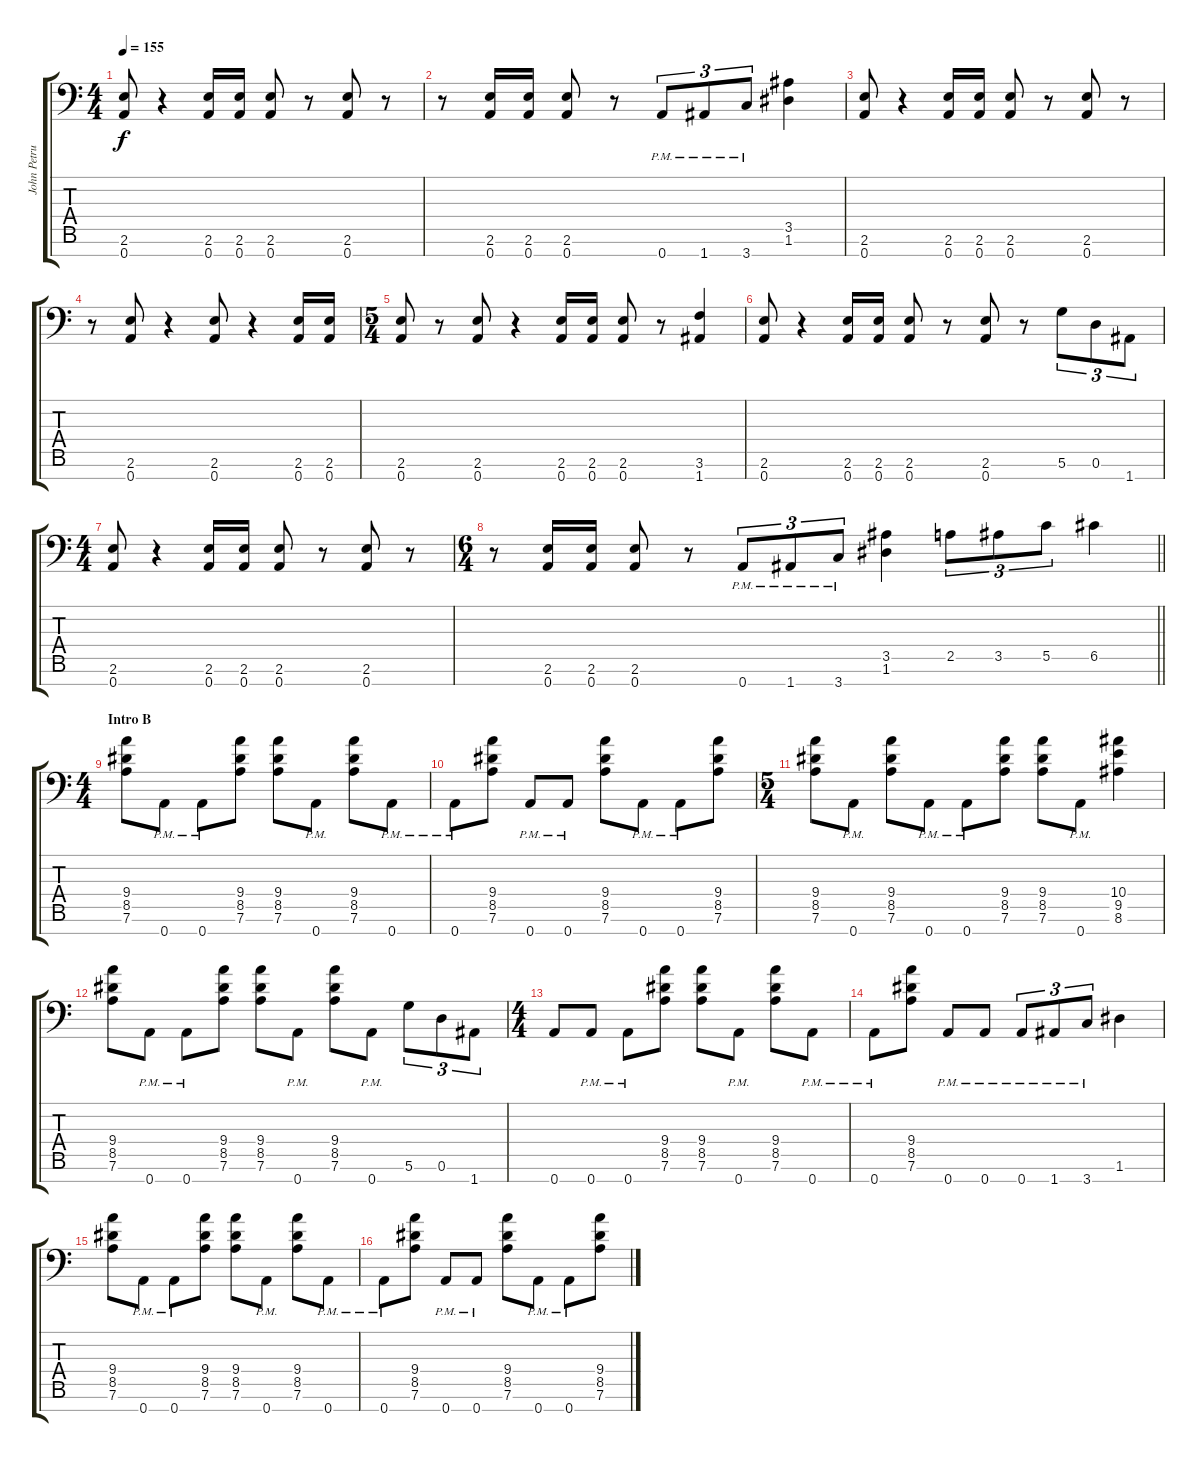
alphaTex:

\track ("John Petrucci (Rhythm)" "John Petru") {instrument distortionguitar}
\staff {score tabs}
\tuning (D4 A3 F3 C3 G2 D2 A1) {hide}
\ts (4 4)
\tempo 155
\clef f4
\ks c
(2.6 0.7).8{dy f} r.4 (2.6 0.7).16 (2.6 0.7).16 (2.6 0.7).8 r.8 (2.6 0.7).8 r.8 |
r.8 (2.6 0.7).16 (2.6 0.7).16 (2.6 0.7).8 r.8 0.7{pm}.8{tu (3 2)} 1.7{pm}.8{tu (3 2)} 3.7{pm}.8{tu (3 2)} (3.5 1.6).4 |
(2.6 0.7).8 r.4 (2.6 0.7).16 (2.6 0.7).16 (2.6 0.7).8 r.8 (2.6 0.7).8 r.8 |
r.8 (2.6 0.7).8 r.4 (2.6 0.7).8 r.4 (2.6 0.7).16 (2.6 0.7).16 |
\ts (5 4)
(2.6 0.7).8 r.8 (2.6 0.7).8 r.4 (2.6 0.7).16 (2.6 0.7).16 (2.6 0.7).8 r.8 (3.6 1.7).4 |
(2.6 0.7).8 r.4 (2.6 0.7).16 (2.6 0.7).16 (2.6 0.7).8 r.8 (2.6 0.7).8 r.8 5.6.8{tu (3 2)} 0.6.8{tu (3 2)} 1.7.8{tu (3 2)} |
\ts (4 4)
(2.6 0.7).8 r.4 (2.6 0.7).16 (2.6 0.7).16 (2.6 0.7).8 r.8 (2.6 0.7).8 r.8 |
\ts (6 4)
\barLineRight lightlight
r.8 (2.6 0.7).16 (2.6 0.7).16 (2.6 0.7).8 r.8 0.7{pm}.8{tu (3 2)} 1.7{pm}.8{tu (3 2)} 3.7{pm}.8{tu (3 2)} (3.5 1.6).4 2.5.8{tu (3 2)} 3.5.8{tu (3 2)} 5.5.8{tu (3 2)} 6.5.4 |
\ts (4 4)
\section ("" "Intro B")
(9.4 8.5 7.6).8 0.7{pm}.8 0.7{pm}.8 (9.4 8.5 7.6).8 (9.4 8.5 7.6).8 0.7{pm}.8 (9.4 8.5 7.6).8 0.7{pm}.8 |
0.7{pm}.8 (9.4 8.5 7.6).8 0.7{pm}.8 0.7{pm}.8 (9.4 8.5 7.6).8 0.7{pm}.8 0.7{pm}.8 (9.4 8.5 7.6).8 |
\ts (5 4)
(9.4 8.5 7.6).8 0.7{pm}.8 (9.4 8.5 7.6).8 0.7{pm}.8 0.7{pm}.8 (9.4 8.5 7.6).8 (9.4 8.5 7.6).8 0.7{pm}.8 (10.4 9.5 8.6).4 |
(9.4 8.5 7.6).8 0.7{pm}.8 0.7{pm}.8 (9.4 8.5 7.6).8 (9.4 8.5 7.6).8 0.7{pm}.8 (9.4 8.5 7.6).8 0.7{pm}.8 5.6.8{tu (3 2)} 0.6.8{tu (3 2)} 1.7.8{tu (3 2)} |
\ts (4 4)
0.7.8 0.7{pm}.8 0.7{pm}.8 (9.4 8.5 7.6).8 (9.4 8.5 7.6).8 0.7{pm}.8 (9.4 8.5 7.6).8 0.7{pm}.8 |
0.7{pm}.8 (9.4 8.5 7.6).8 0.7{pm}.8 0.7{pm}.8 0.7{pm}.8{tu (3 2)} 1.7{pm}.8{tu (3 2)} 3.7{pm}.8{tu (3 2)} 1.6.4 |
(9.4 8.5 7.6).8 0.7{pm}.8 0.7{pm}.8 (9.4 8.5 7.6).8 (9.4 8.5 7.6).8 0.7{pm}.8 (9.4 8.5 7.6).8 0.7{pm}.8 |
0.7{pm}.8 (9.4 8.5 7.6).8 0.7{pm}.8 0.7{pm}.8 (9.4 8.5 7.6).8 0.7{pm}.8 0.7{pm}.8 (9.4 8.5 7.6).8
